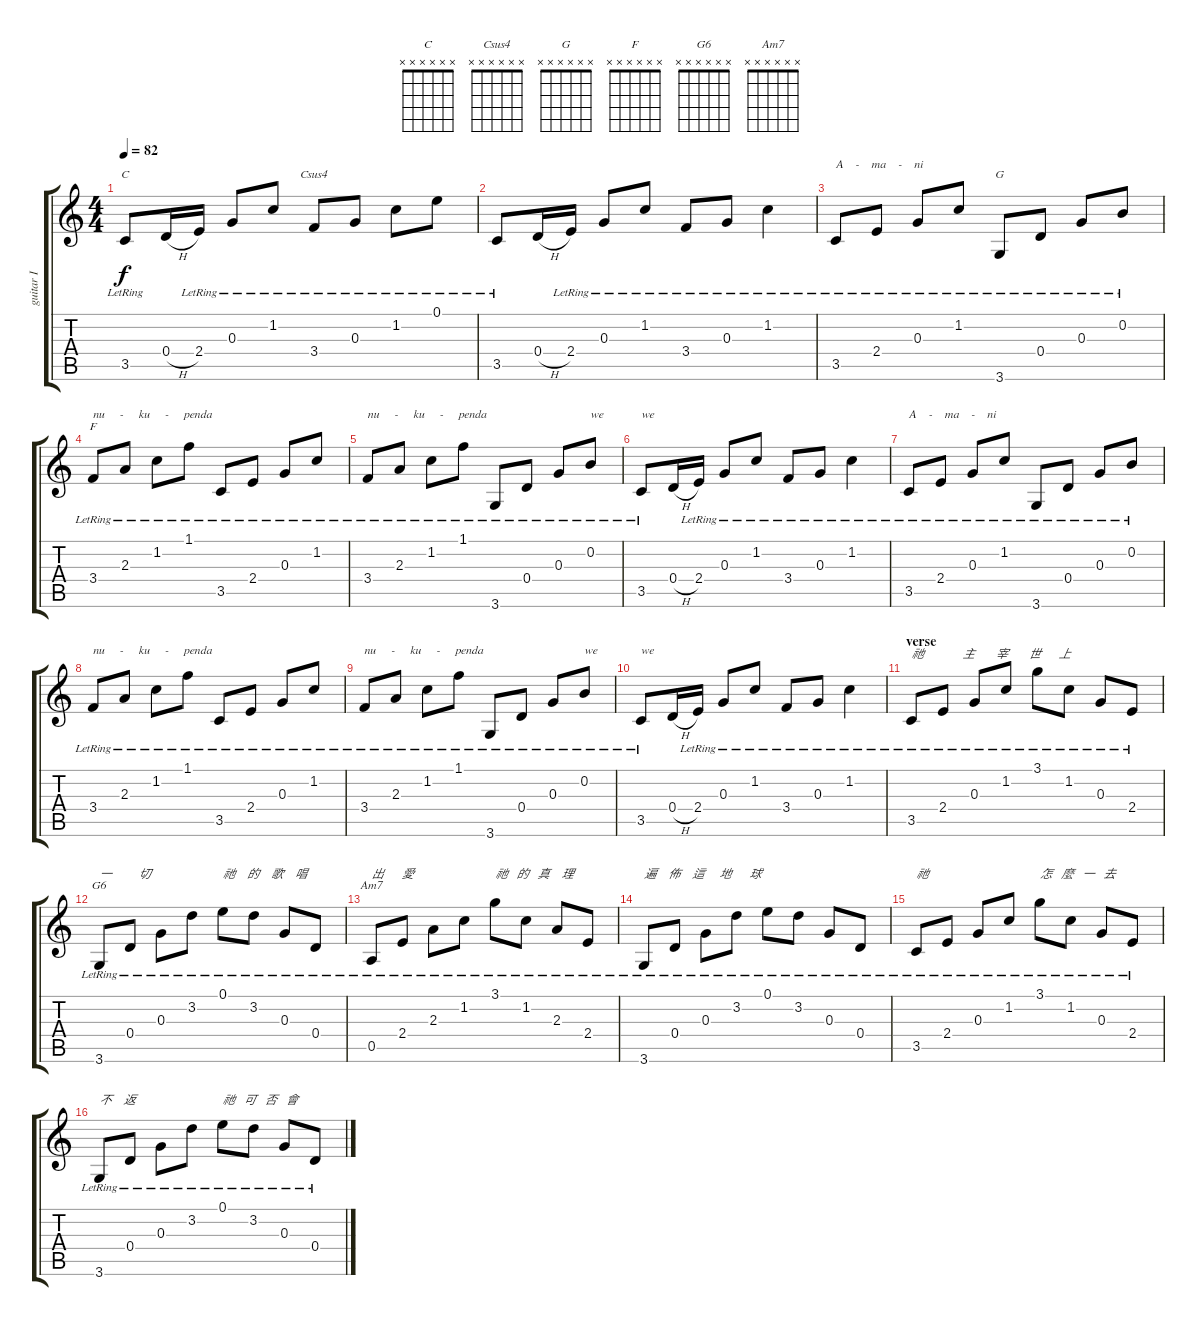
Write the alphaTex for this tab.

\track ("guitar I" "guitar I") {instrument acousticguitarsteel}
\staff {score tabs}
\tuning (E4 B3 G3 D3 A2 E2) {hide}
\chord ("C" x x x x x x) {firstfret 0}
\chord ("Csus4" x x x x x x) {firstfret 0}
\chord ("G" x x x x x x) {firstfret 0}
\chord ("F" x x x x x x) {firstfret 0}
\chord ("G6" x x x x x x) {firstfret 0}
\chord ("Am7" x x x x x x) {firstfret 0}
\ts (4 4)
\tempo 82
\clef g2
\ks c
3.5{lr}.8{ch "C" dy f instrument acousticguitarsteel} 0.4{h}.16 2.4{lr}.16 0.3{lr}.8 1.2{lr}.8 3.4{lr}.8{ch "Csus4"} 0.3{lr}.8 1.2{lr}.8 0.1{lr}.8 |
3.5{lr}.8 0.4{h}.16 2.4{lr}.16 0.3{lr}.8 1.2{lr}.8 3.4{lr}.8 0.3{lr}.8 1.2{lr}.4 |
3.5{lr}.8{txt "A    -    ma    -    ni"} 2.4{lr}.8 0.3{lr}.8 1.2{lr}.8 3.6{lr}.8{ch "G"} 0.4{lr}.8 0.3{lr}.8 0.2{lr}.8 |
3.4{lr}.8{ch "F" txt "nu     -     ku     -     penda"} 2.3{lr}.8 1.2{lr}.8 1.1{lr}.8 3.5{lr}.8 2.4{lr}.8 0.3{lr}.8 1.2{lr}.8 |
3.4{lr}.8{txt "nu     -     ku     -     penda"} 2.3{lr}.8 1.2{lr}.8 1.1{lr}.8 3.6{lr}.8 0.4{lr}.8 0.3{lr}.8 0.2{lr}.8{txt "we"} |
3.5{lr}.8{txt "we"} 0.4{h}.16 2.4{lr}.16 0.3{lr}.8 1.2{lr}.8 3.4{lr}.8 0.3{lr}.8 1.2{lr}.4 |
3.5{lr}.8{txt "A    -    ma    -    ni"} 2.4{lr}.8 0.3{lr}.8 1.2{lr}.8 3.6{lr}.8 0.4{lr}.8 0.3{lr}.8 0.2{lr}.8 |
3.4{lr}.8{txt "nu     -     ku     -     penda"} 2.3{lr}.8 1.2{lr}.8 1.1{lr}.8 3.5{lr}.8 2.4{lr}.8 0.3{lr}.8 1.2{lr}.8 |
3.4{lr}.8{txt "nu     -     ku     -     penda"} 2.3{lr}.8 1.2{lr}.8 1.1{lr}.8 3.6{lr}.8 0.4{lr}.8 0.3{lr}.8 0.2{lr}.8{txt "we"} |
3.5{lr}.8{txt "we"} 0.4{h}.16 2.4{lr}.16 0.3{lr}.8 1.2{lr}.8 3.4{lr}.8 0.3{lr}.8 1.2{lr}.4 |
\section ("" "verse")
3.5{lr}.8{txt "祂             主       宰       世      上"} 2.4{lr}.8 0.3{lr}.8 1.2{lr}.8 3.1{lr}.8 1.2{lr}.8 0.3{lr}.8 2.4{lr}.8 |
3.6{lr}.8{ch "G6" txt "一         切"} 0.4{lr}.8 0.3{lr}.8 3.2{lr}.8 0.1{lr}.8{txt "祂    的    歌    唱"} 3.2{lr}.8 0.3{lr}.8 0.4{lr}.8 |
0.5{lr}.8{ch "Am7" txt "出      愛"} 2.4{lr}.8 2.3{lr}.8 1.2{lr}.8 3.1{lr}.8{txt "祂   的   真    理"} 1.2{lr}.8 2.3{lr}.8 2.4{lr}.8 |
3.6{lr}.8{txt "遍    佈    這     地      球"} 0.4{lr}.8 0.3{lr}.8 3.2{lr}.8 0.1{lr}.8 3.2{lr}.8 0.3{lr}.8 0.4{lr}.8 |
3.5{lr}.8{txt "祂"} 2.4{lr}.8 0.3{lr}.8 1.2{lr}.8 3.1{lr}.8{txt "怎   麼   一   去"} 1.2{lr}.8 0.3{lr}.8 2.4{lr}.8 |
3.6{lr}.8{txt "不    返"} 0.4{lr}.8 0.3{lr}.8 3.2{lr}.8 0.1{lr}.8{txt "祂   可   否   會"} 3.2{lr}.8 0.3{lr}.8 0.4{lr}.8
